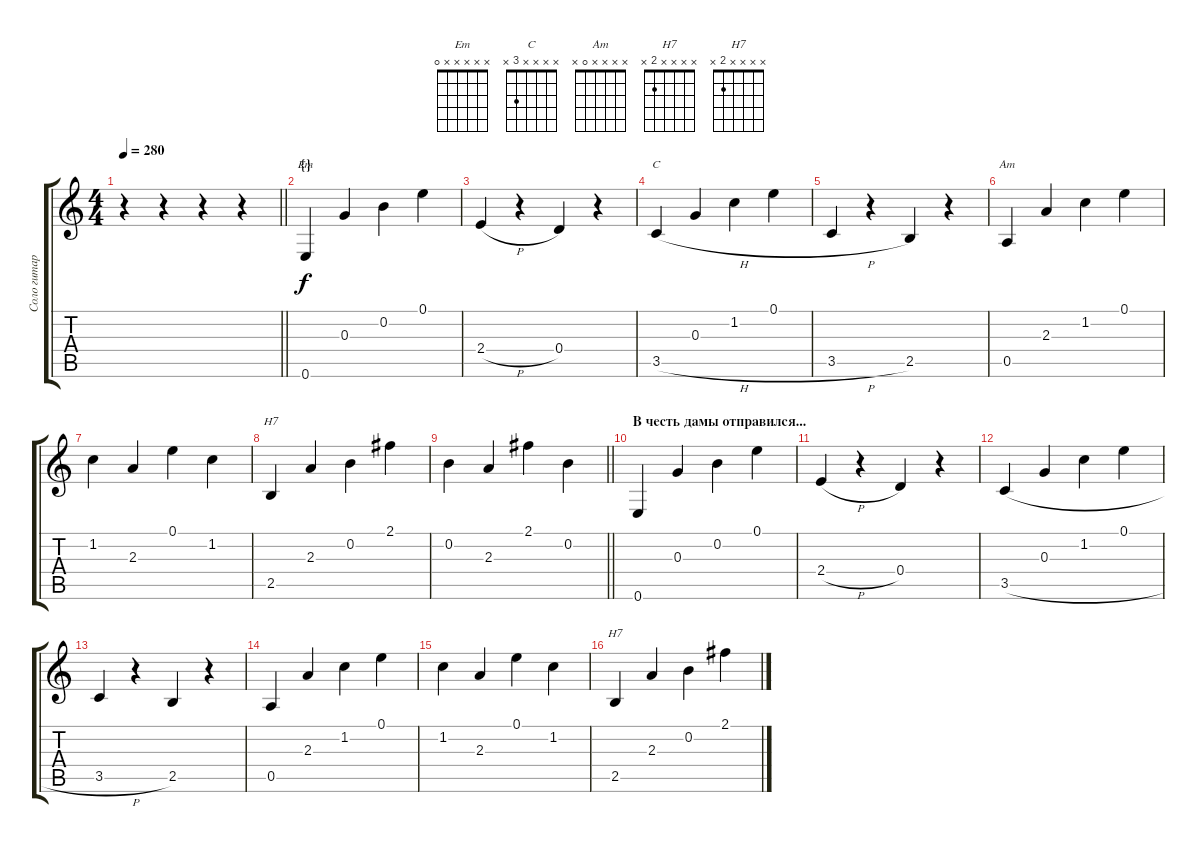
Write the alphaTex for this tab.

\track ("Соло гитара" "Соло гитар") {instrument electricguitarjazz}
\staff {score tabs}
\tuning (E4 B3 G3 D3 A2 E2) {hide}
\chord ("Em" x x x x x 0)
\chord ("C" x x x x 3 x)
\chord ("Am" x x x x 0 x)
\chord ("H7" x x x x 2 x)
\chord ("Н7" x x x x 2 x)
\ts (4 4)
\tempo 280
\clef g2
\barLineRight lightlight
\ks c
r.4{dy f} r.4 r.4 r.4 |
\section ("" "{}")
0.6.4{ch "Em"} 0.3.4 0.2.4 0.1.4 |
2.4{h}.4 r.4 0.4.4 r.4 |
3.5{h}.4{ch "C"} 0.3.4 1.2.4 0.1.4 |
3.5{h}.4 r.4 2.5.4 r.4 |
0.5.4{ch "Am"} 2.3.4 1.2.4 0.1.4 |
1.2.4 2.3.4 0.1.4 1.2.4 |
2.5.4{ch "H7"} 2.3.4 0.2.4 2.1.4 |
\barLineRight lightlight
0.2.4 2.3.4 2.1.4 0.2.4 |
\section ("" "В честь дамы отправился...")
0.6.4 0.3.4 0.2.4 0.1.4 |
2.4{h}.4 r.4 0.4.4 r.4 |
3.5{h}.4 0.3.4 1.2.4 0.1.4 |
3.5{h}.4 r.4 2.5.4 r.4 |
0.5.4 2.3.4 1.2.4 0.1.4 |
1.2.4 2.3.4 0.1.4 1.2.4 |
2.5.4{ch "Н7"} 2.3.4 0.2.4 2.1.4
